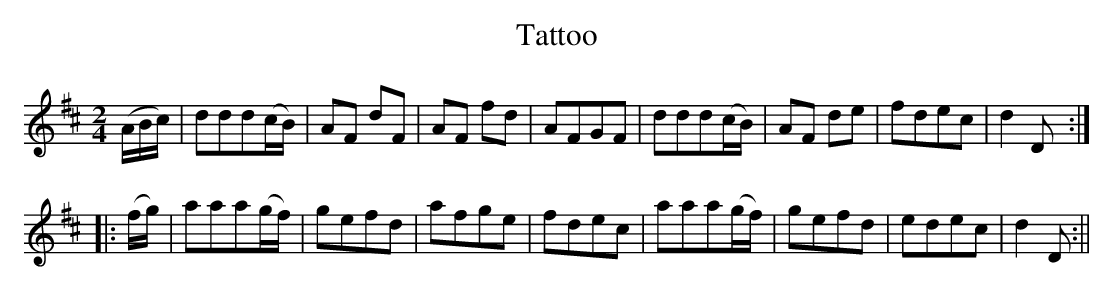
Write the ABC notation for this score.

X:1
T:Tattoo
M:2/4
L:1/8
K:D
(A/B/c/)|ddd(c/B/) |AF dF|AF fd|AFGF|ddd(c/B/)|AF de|fdec|d2 D:|
|:(f/g/)|aaa(g/f/)|gefd|afge|fdec|aaa(g/f/)|gefd|edec|d2 D:||
